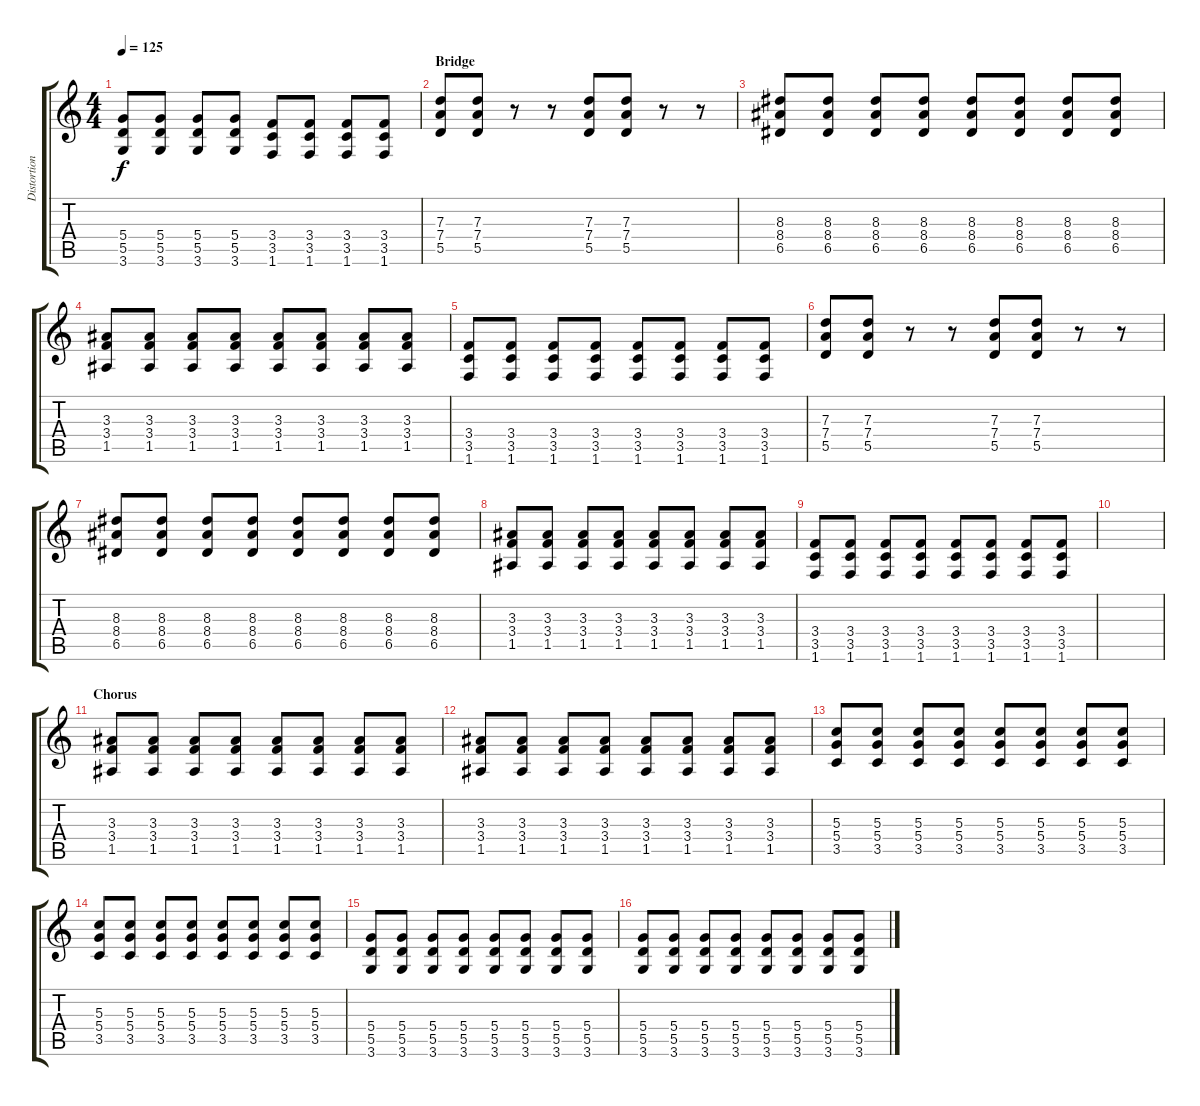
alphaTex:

\track ("Distortion" "Distortion") {instrument distortionguitar}
\staff {score tabs}
\tuning (E4 B3 G3 D3 A2 E2) {hide}
\ts (4 4)
\tempo 125
\clef g2
\ks c
(5.4 5.5 3.6).8{dy f} (5.4 5.5 3.6).8 (5.4 5.5 3.6).8 (5.4 5.5 3.6).8 (3.4 3.5 1.6).8 (3.4 3.5 1.6).8 (3.4 3.5 1.6).8 (3.4 3.5 1.6).8 |
\section ("" "Bridge")
(7.3 7.4 5.5).8 (7.3 7.4 5.5).8 r.8 r.8 (7.3 7.4 5.5).8 (7.3 7.4 5.5).8 r.8 r.8 |
(8.3 8.4 6.5).8 (8.3 8.4 6.5).8 (8.3 8.4 6.5).8 (8.3 8.4 6.5).8 (8.3 8.4 6.5).8 (8.3 8.4 6.5).8 (8.3 8.4 6.5).8 (8.3 8.4 6.5).8 |
(3.3 3.4 1.5).8 (3.3 3.4 1.5).8 (3.3 3.4 1.5).8 (3.3 3.4 1.5).8 (3.3 3.4 1.5).8 (3.3 3.4 1.5).8 (3.3 3.4 1.5).8 (3.3 3.4 1.5).8 |
(3.4 3.5 1.6).8 (3.4 3.5 1.6).8 (3.4 3.5 1.6).8 (3.4 3.5 1.6).8 (3.4 3.5 1.6).8 (3.4 3.5 1.6).8 (3.4 3.5 1.6).8 (3.4 3.5 1.6).8 |
(7.3 7.4 5.5).8 (7.3 7.4 5.5).8 r.8 r.8 (7.3 7.4 5.5).8 (7.3 7.4 5.5).8 r.8 r.8 |
(8.3 8.4 6.5).8 (8.3 8.4 6.5).8 (8.3 8.4 6.5).8 (8.3 8.4 6.5).8 (8.3 8.4 6.5).8 (8.3 8.4 6.5).8 (8.3 8.4 6.5).8 (8.3 8.4 6.5).8 |
(3.3 3.4 1.5).8 (3.3 3.4 1.5).8 (3.3 3.4 1.5).8 (3.3 3.4 1.5).8 (3.3 3.4 1.5).8 (3.3 3.4 1.5).8 (3.3 3.4 1.5).8 (3.3 3.4 1.5).8 |
(3.4 3.5 1.6).8 (3.4 3.5 1.6).8 (3.4 3.5 1.6).8 (3.4 3.5 1.6).8 (3.4 3.5 1.6).8 (3.4 3.5 1.6).8 (3.4 3.5 1.6).8 (3.4 3.5 1.6).8 |
|
\section ("" "Chorus")
(3.3 3.4 1.5).8 (3.3 3.4 1.5).8 (3.3 3.4 1.5).8 (3.3 3.4 1.5).8 (3.3 3.4 1.5).8 (3.3 3.4 1.5).8 (3.3 3.4 1.5).8 (3.3 3.4 1.5).8 |
(3.3 3.4 1.5).8 (3.3 3.4 1.5).8 (3.3 3.4 1.5).8 (3.3 3.4 1.5).8 (3.3 3.4 1.5).8 (3.3 3.4 1.5).8 (3.3 3.4 1.5).8 (3.3 3.4 1.5).8 |
(5.3 5.4 3.5).8 (5.3 5.4 3.5).8 (5.3 5.4 3.5).8 (5.3 5.4 3.5).8 (5.3 5.4 3.5).8 (5.3 5.4 3.5).8 (5.3 5.4 3.5).8 (5.3 5.4 3.5).8 |
(5.3 5.4 3.5).8 (5.3 5.4 3.5).8 (5.3 5.4 3.5).8 (5.3 5.4 3.5).8 (5.3 5.4 3.5).8 (5.3 5.4 3.5).8 (5.3 5.4 3.5).8 (5.3 5.4 3.5).8 |
(5.4 5.5 3.6).8 (5.4 5.5 3.6).8 (5.4 5.5 3.6).8 (5.4 5.5 3.6).8 (5.4 5.5 3.6).8 (5.4 5.5 3.6).8 (5.4 5.5 3.6).8 (5.4 5.5 3.6).8 |
(5.4 5.5 3.6).8 (5.4 5.5 3.6).8 (5.4 5.5 3.6).8 (5.4 5.5 3.6).8 (5.4 5.5 3.6).8 (5.4 5.5 3.6).8 (5.4 5.5 3.6).8 (5.4 5.5 3.6).8
